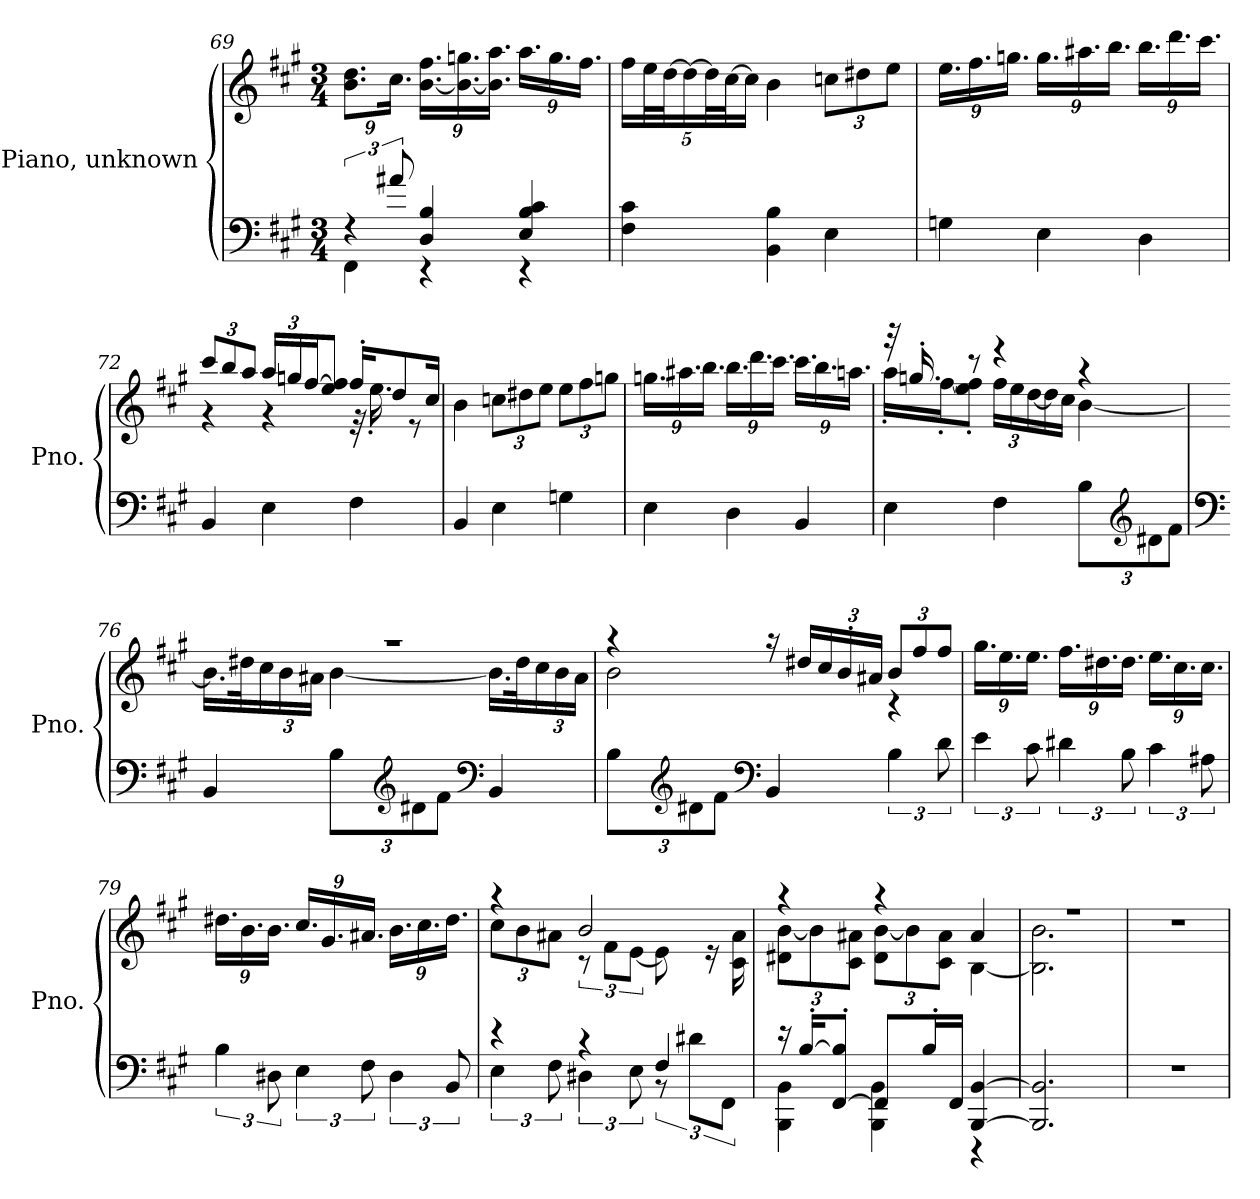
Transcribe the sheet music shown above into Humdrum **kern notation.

**kern	**kern
*part1	*part1
*staff2	*staff1
*I"Piano, unknown	*
*I'Pno.	*
*clefF4	*clefG2
*k[f#c#g#]	*k[f#c#g#]
*M3/4	*M3/4
=69	=69
*^	*
*	*	*Xbrackettup
6r	4FF#\	9.b\ 9.dd\L
12a#X/	.	18.cc#\Jk
4D/ 4B/	4r	[18.b\ 18.ff#\LL
.	.	18.b\_ 18.ggn\
.	.	18.b\] 18.aa\JJ
4E/ 4B/ 4c#/	4r	18.aa\LL
.	.	18.gg\
.	.	18.ff#\JJ
*v	*v	*
!!LO:PB:g=z
=70	=70
4F#\ 4c#\	20ff#\LL
.	40ee\L
.	[40dd\J
.	20dd\_
.	40dd\L]
.	[40cc#\J
.	20cc#\JJ]
4BB\ 4B\	4b\
4E\	12ccn\L
.	12dd#X\
.	12ee\J
=71	=71
4Gn\	18.ee\LL
.	18.ff#\
.	18.ggn\JJ
4E\	18.gg\LL
.	18.aa#X\
.	18.bb\JJ
4D\	18.bb\LL
.	18.ddd\
.	18.ccc#\JJ
=72	=72
*	*^
4BB/	12ccc#/L	4r
.	12bb/	.
.	12aa/J	.
4E\	24aa/LL	4r
.	24ggn/	.
.	[24ff#/J	.
.	8ee/ 8ff#/]J	.
4F#\	16ff#'/KL	32r
.	.	16.ee'\
.	8dd/	.
.	.	8r
.	16cc#/Jk	.
*	*v	*v
!!LO:LB:g=z
=73	=73
4BB/	4b\
4E\	12ccn\L
.	12dd#X\
.	12ee\J
4Gn\	12ee\L
.	12ff#\
.	12ggn\J
=74	=74
4E\	18.ggn\LL
.	18.aa#X\
.	18.bb\JJ
4D\	18.bb\LL
.	18.ddd\
.	18.ccc#\JJ
4BB/	18.ccc#\LL
.	18.bb\
.	18.aan\JJ
=75	=75
*	*^
4E\	32r	16aa'\LL
.	16.ggn'/	.
.	.	[16ff#'\J
.	8r	8ee\' 8ff#\]'J
4F#\	4r	24ff#\LL
.	.	24ee\
.	.	[24dd\
.	.	16dd\]
.	.	16cc#\JJ
*Xbrackettup	*	*
12B\L	4r	[4b\
*clefG2	*	*
12d#X\	.	.
12f#\J	.	.
!!LO:LB:g=z	!!
=76	=76	=76
*clefF4	*	*
4BB/	2.r	16.b\LL]
.	.	32dd#X\K
.	.	24cc#\
.	.	24b\
.	.	24a#X\JJ
12B\L	.	[4b\
*clefG2	*	*
12d#X\	.	.
12f#\J	.	.
*clefF4	*	*
4BB/	.	16.b\LL]
.	.	32dd#\K
.	.	24cc#\
.	.	24b\
.	.	24a#\JJ
=77	=77	=77
12B\L	4r	2b\
*clefG2	*	*
12d#X\	.	.
12f#\J	.	.
*clefF4	*	*
4BB/	16r	.
.	16dd#X/LL	.
.	24cc#/	.
.	24b'/	.
.	24a#X/JJ	.
*brackettup	*	*
6B\	12b/L	4r
.	12ff#/	.
12d#\	12ff#/J	.
*	*v	*v
!!LO:LB:g=z
=78	=78
6e\	18.gg#\LL
.	18.ee\
12c#\	18.ee\JJ
6d#X\	18.ff#\LL
.	18.dd#X\
12B\	18.dd#\JJ
6c#\	18.ee\LL
.	18.cc#\
12A#X\	18.cc#\JJ
=79	=79
6B\	18.dd#X\LL
.	18.b\
12D#X\	18.b\JJ
6E\	18.cc#/LL
.	18.g#/
12F#\	18.a#X/JJ
6D#\	18.b\LL
.	18.cc#\
12BB/	18.dd#\JJ
=80	=80
*^	*^
4r	6E\	4r	12cc#\L
.	.	.	12b\
.	12F#\	.	12a#X\J
*	*	*	*brackettup
4r	6D#X\	2b/	12r
.	.	.	12f#\L
.	12E\	.	[12e\J
4F#/	12r	.	8e\]
.	12d#X\L	.	.
.	.	.	16r
.	12FF#\J	.	.
.	.	.	16c#\ 16a#\
!!LO:LB:g=z	!!
=81	=81	=81	=81
*	*	*	*Xbrackettup
16r	4BBB\ 4BB\	4r	12d#X\ [12b\L
[16B'/KL	.	.	.
.	.	.	12b\]
[8FF#/' 8B/]'J	.	.	.
.	.	.	12c#\ 12a#X\J
8FF#/L]	4BBB\ 4BB\	4r	12d#\ [12b\L
.	.	.	12b\]
16B'/L	.	.	.
.	.	.	12c#\ 12a#\J
16FF#/JJ	.	.	.
[4BBB/ [4BB/	4r	4a#/	[4B\
*v	*v	*	*
=82	=82	=82
2.BBB/] 2.BB/]	2.r	2.B\] 2.b\
*	*v	*v
=83	=83
2.r	2.r
=	=
*-	*-
